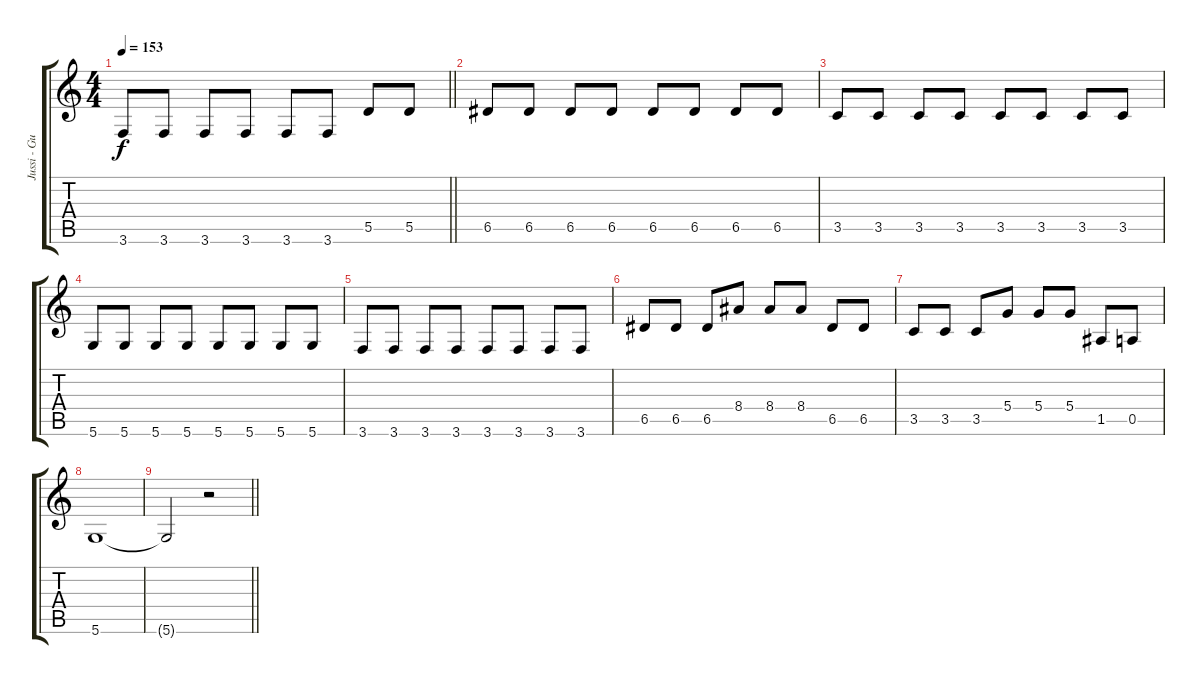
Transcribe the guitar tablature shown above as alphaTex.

\track ("Jussi - Guitar" "Jussi - Gu") {instrument overdrivenguitar}
\staff {score tabs}
\tuning (E4 B3 G3 D3 A2 D2) {hide}
\ts (4 4)
\tempo 153
\clef g2
\barLineRight lightlight
\ks c
3.6.8{dy f} 3.6.8 3.6.8 3.6.8 3.6.8 3.6.8 5.5.8 5.5.8 |
6.5.8 6.5.8 6.5.8 6.5.8 6.5.8 6.5.8 6.5.8 6.5.8 |
3.5.8 3.5.8 3.5.8 3.5.8 3.5.8 3.5.8 3.5.8 3.5.8 |
5.6.8 5.6.8 5.6.8 5.6.8 5.6.8 5.6.8 5.6.8 5.6.8 |
3.6.8 3.6.8 3.6.8 3.6.8 3.6.8 3.6.8 3.6.8 3.6.8 |
6.5.8 6.5.8 6.5.8 8.4.8 8.4.8 8.4.8 6.5.8 6.5.8 |
3.5.8 3.5.8 3.5.8 5.4.8 5.4.8 5.4.8 1.5.8 0.5.8 |
5.6.1 |
\barLineRight lightlight
5.6{t}.2 r.2
